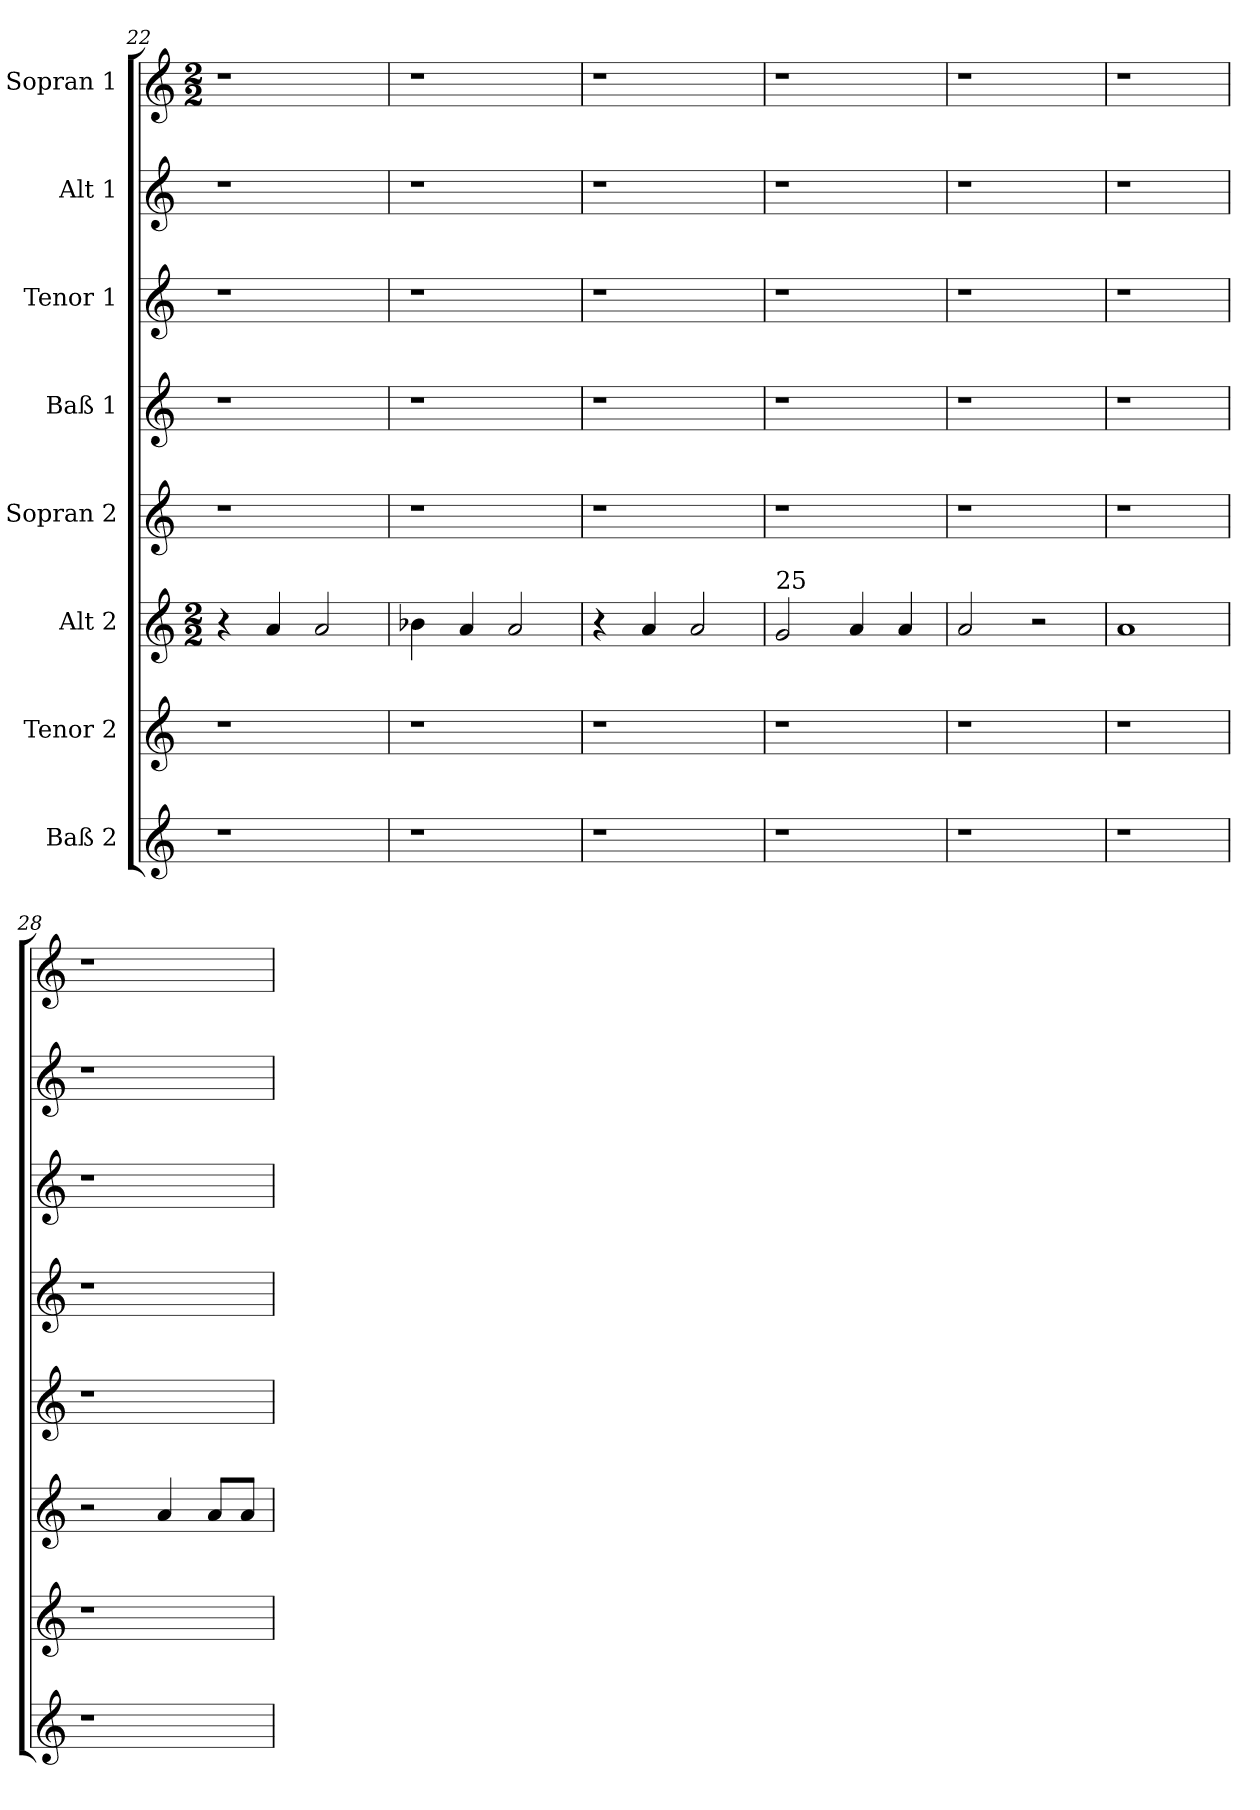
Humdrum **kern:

**kern	**kern	**kern	**kern	**kern	**kern	**kern	**kern
*part8	*part7	*part6	*part5	*part4	*part3	*part2	*part1
*staff8	*staff7	*staff6	*staff5	*staff4	*staff3	*staff2	*staff1
*I"Baß 2	*I"Tenor 2	*I"Alt 2	*I"Sopran 2	*I"Baß 1	*I"Tenor 1	*I"Alt 1	*I"Sopran 1
*clefG2	*clefG2	*clefG2	*clefG2	*clefG2	*clefG2	*clefG2	*clefG2
*k[]	*k[]	*k[]	*k[]	*k[]	*k[]	*k[]	*k[]
*	*	*M2/2	*	*	*	*	*M2/2
=22	=22	=22	=22	=22	=22	=22	=22
1r	1r	4r	1r	1r	1r	1r	1r
.	.	4a/	.	.	.	.	.
.	.	2a/	.	.	.	.	.
!!LO:LB:g=z
=23	=23	=23	=23	=23	=23	=23	=23
1r	1r	4b-X\	1r	1r	1r	1r	1r
.	.	4a/	.	.	.	.	.
.	.	2a/	.	.	.	.	.
=24	=24	=24	=24	=24	=24	=24	=24
1r	1r	4r	1r	1r	1r	1r	1r
.	.	4a/	.	.	.	.	.
.	.	2a/	.	.	.	.	.
=25	=25	=25	=25	=25	=25	=25	=25
!	!	!LO:TX:a:t=25	!	!	!	!	!
1r	1r	2g/	1r	1r	1r	1r	1r
.	.	4a/	.	.	.	.	.
.	.	4a/	.	.	.	.	.
=26	=26	=26	=26	=26	=26	=26	=26
1r	1r	2a/	1r	1r	1r	1r	1r
.	.	2r	.	.	.	.	.
=27	=27	=27	=27	=27	=27	=27	=27
1r	1r	1a	1r	1r	1r	1r	1r
=28	=28	=28	=28	=28	=28	=28	=28
1r	1r	2r	1r	1r	1r	1r	1r
.	.	4a/	.	.	.	.	.
.	.	8a/L	.	.	.	.	.
.	.	8a/J	.	.	.	.	.
=	=	=	=	=	=	=	=
*-	*-	*-	*-	*-	*-	*-	*-
